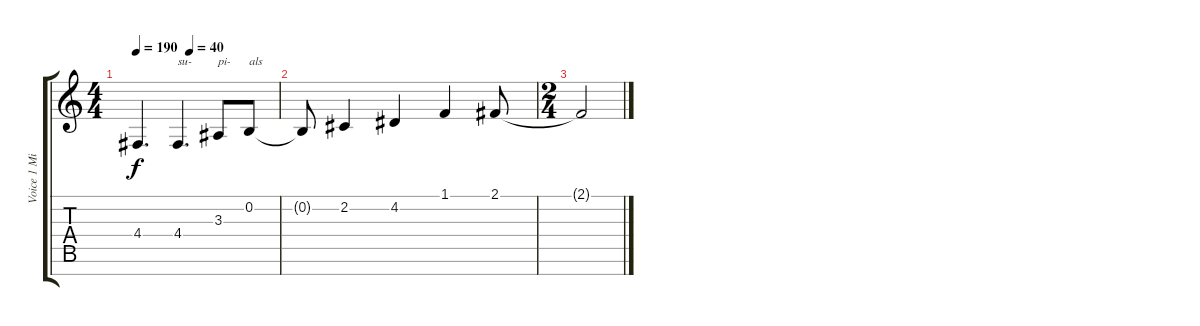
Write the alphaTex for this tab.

\track ("Voice 1 Middle - Dan" "Voice 1 Mi") {instrument recorder}
\staff {score tabs}
\tuning (E4 B3 G3 D3 A2 E2 B1) {hide}
\ts (4 4)
\tempo 190
\tempo (40 0.375)
\clef g2
\ks c
4.4{t}.4{d dy f} 4.4.4{d txt "su-"} 3.3.8{txt "pi-"} 0.2.8{txt "als"} |
0.2{t}.8 2.2.4 4.2.4 1.1.4 2.1.8 |
\ts (2 4)
2.1{t}.2
